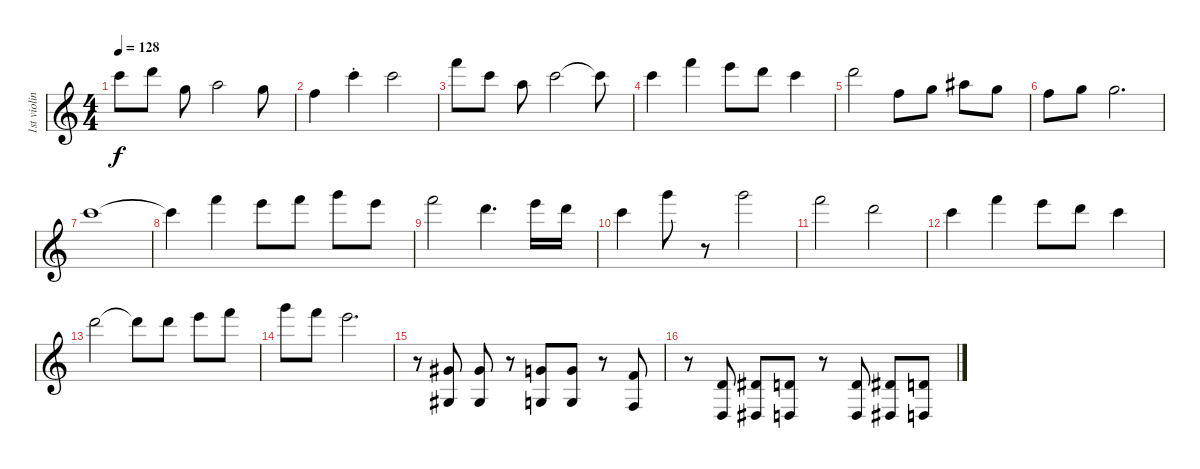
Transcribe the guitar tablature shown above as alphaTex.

\track ("1st violins" "1st violin") {instrument stringensemble1}
\staff {score}
\tuning (E4 B3 G3 D3 A2 E2) {hide}
\ts (4 4)
\tempo 128
\clef g2
\ks c
20.1.8{dy f} 22.1.8 15.1.8 17.1.2 15.1.8 |
13.1.4 20.1{st}.4 20.1.2 |
30.2.8 25.2.8 22.2.8 25.2.2 25.2{t}.8 |
20.1.4 25.1.4 24.1.8 22.1.8 20.1.4 |
22.1.2 13.1.8 15.1.8 18.1.8 15.1.8 |
13.1.8 15.1.8 15.1.2{d} |
20.1.1 |
20.1{t}.4 25.1.4 24.1.8 25.1.8 27.1.8 24.1.8 |
25.1.2 22.1.4{d} 24.1.16 22.1.16 |
20.1.4 27.1.8 r.8 27.1.2 |
25.1.2 22.1.2 |
20.1.4 25.1.4 24.1.8 22.1.8 20.1.4 |
27.2.2 27.2{t}.8 22.1.8 29.2.8 25.1.8 |
27.1.8 25.1.8 24.1.2{d} |
r.8 (4.1 1.3).8 (4.1 1.3).8 r.8 (3.1 0.3).8 (3.1 0.3).8 r.8 (1.1 3.4).8 |
r.8 (3.2 0.4).8 (4.2 1.4).8 (3.2 0.4).8 r.8 (3.2 0.4).8 (4.2 1.4).8 (3.2 0.4).8
